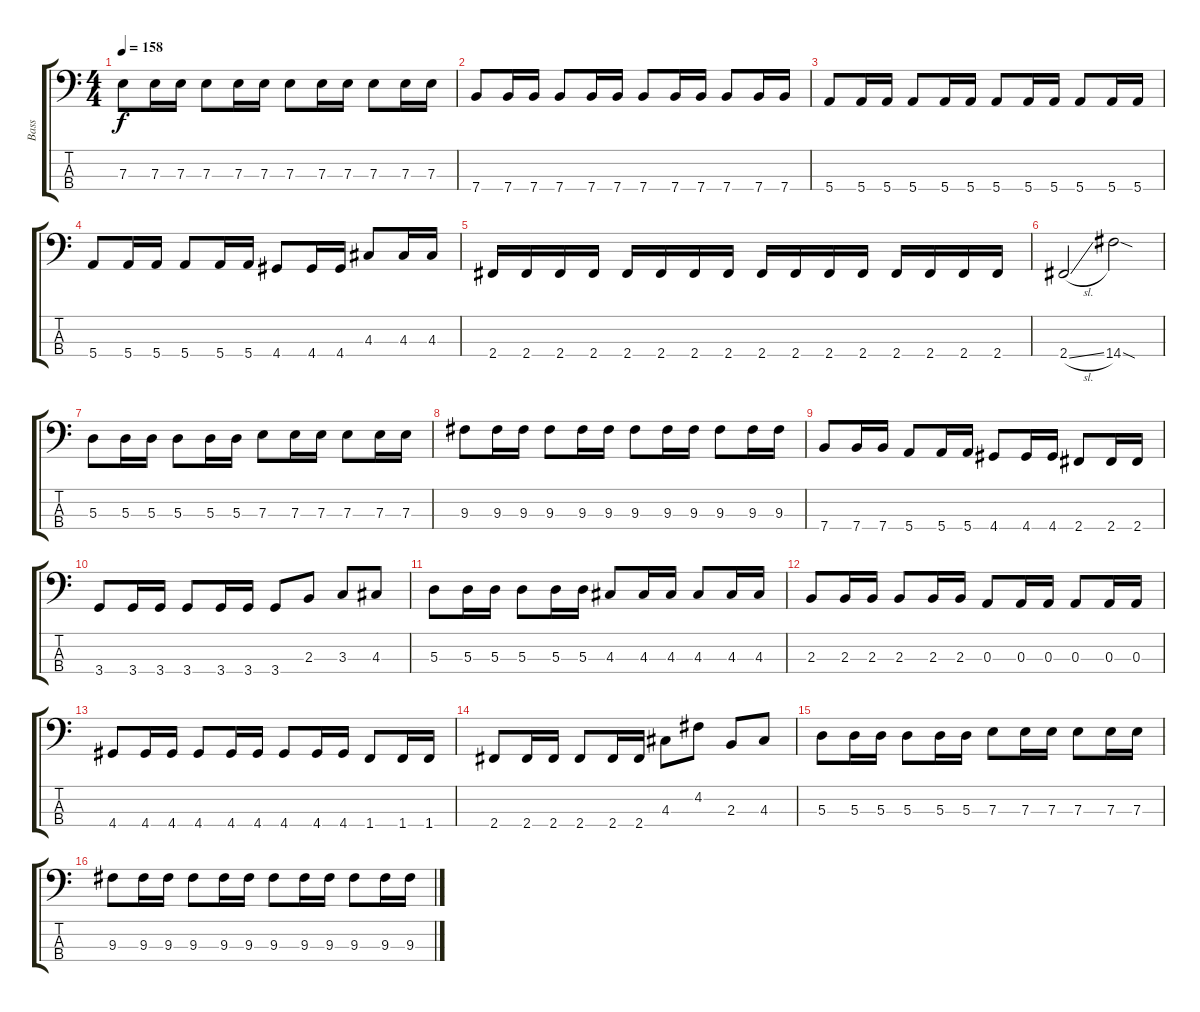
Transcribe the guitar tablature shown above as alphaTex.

\track ("Bass" "Bass") {instrument electricbasspick}
\staff {score tabs}
\tuning (G2 D2 A1 E1) {hide}
\ts (4 4)
\tempo 158
\clef f4
\ks c
7.3.8{dy f} 7.3.16 7.3.16 7.3.8 7.3.16 7.3.16 7.3.8 7.3.16 7.3.16 7.3.8 7.3.16 7.3.16 |
7.4.8 7.4.16 7.4.16 7.4.8 7.4.16 7.4.16 7.4.8 7.4.16 7.4.16 7.4.8 7.4.16 7.4.16 |
5.4.8 5.4.16 5.4.16 5.4.8 5.4.16 5.4.16 5.4.8 5.4.16 5.4.16 5.4.8 5.4.16 5.4.16 |
5.4.8 5.4.16 5.4.16 5.4.8 5.4.16 5.4.16 4.4.8 4.4.16 4.4.16 4.3.8 4.3.16 4.3.16 |
2.4.16 2.4.16 2.4.16 2.4.16 2.4.16 2.4.16 2.4.16 2.4.16 2.4.16 2.4.16 2.4.16 2.4.16 2.4.16 2.4.16 2.4.16 2.4.16 |
2.4{sl}.2 14.4{sod}.2 |
\section ("" "")
5.3.8 5.3.16 5.3.16 5.3.8 5.3.16 5.3.16 7.3.8 7.3.16 7.3.16 7.3.8 7.3.16 7.3.16 |
9.3.8 9.3.16 9.3.16 9.3.8 9.3.16 9.3.16 9.3.8 9.3.16 9.3.16 9.3.8 9.3.16 9.3.16 |
7.4.8 7.4.16 7.4.16 5.4.8 5.4.16 5.4.16 4.4.8 4.4.16 4.4.16 2.4.8 2.4.16 2.4.16 |
3.4.8 3.4.16 3.4.16 3.4.8 3.4.16 3.4.16 3.4.8 2.3.8 3.3.8 4.3.8 |
5.3.8 5.3.16 5.3.16 5.3.8 5.3.16 5.3.16 4.3.8 4.3.16 4.3.16 4.3.8 4.3.16 4.3.16 |
2.3.8 2.3.16 2.3.16 2.3.8 2.3.16 2.3.16 0.3.8 0.3.16 0.3.16 0.3.8 0.3.16 0.3.16 |
4.4.8 4.4.16 4.4.16 4.4.8 4.4.16 4.4.16 4.4.8 4.4.16 4.4.16 1.4.8 1.4.16 1.4.16 |
2.4.8 2.4.16 2.4.16 2.4.8 2.4.16 2.4.16 4.3.8 4.2.8 2.3.8 4.3.8 |
\section ("" "")
5.3.8 5.3.16 5.3.16 5.3.8 5.3.16 5.3.16 7.3.8 7.3.16 7.3.16 7.3.8 7.3.16 7.3.16 |
9.3.8 9.3.16 9.3.16 9.3.8 9.3.16 9.3.16 9.3.8 9.3.16 9.3.16 9.3.8 9.3.16 9.3.16
